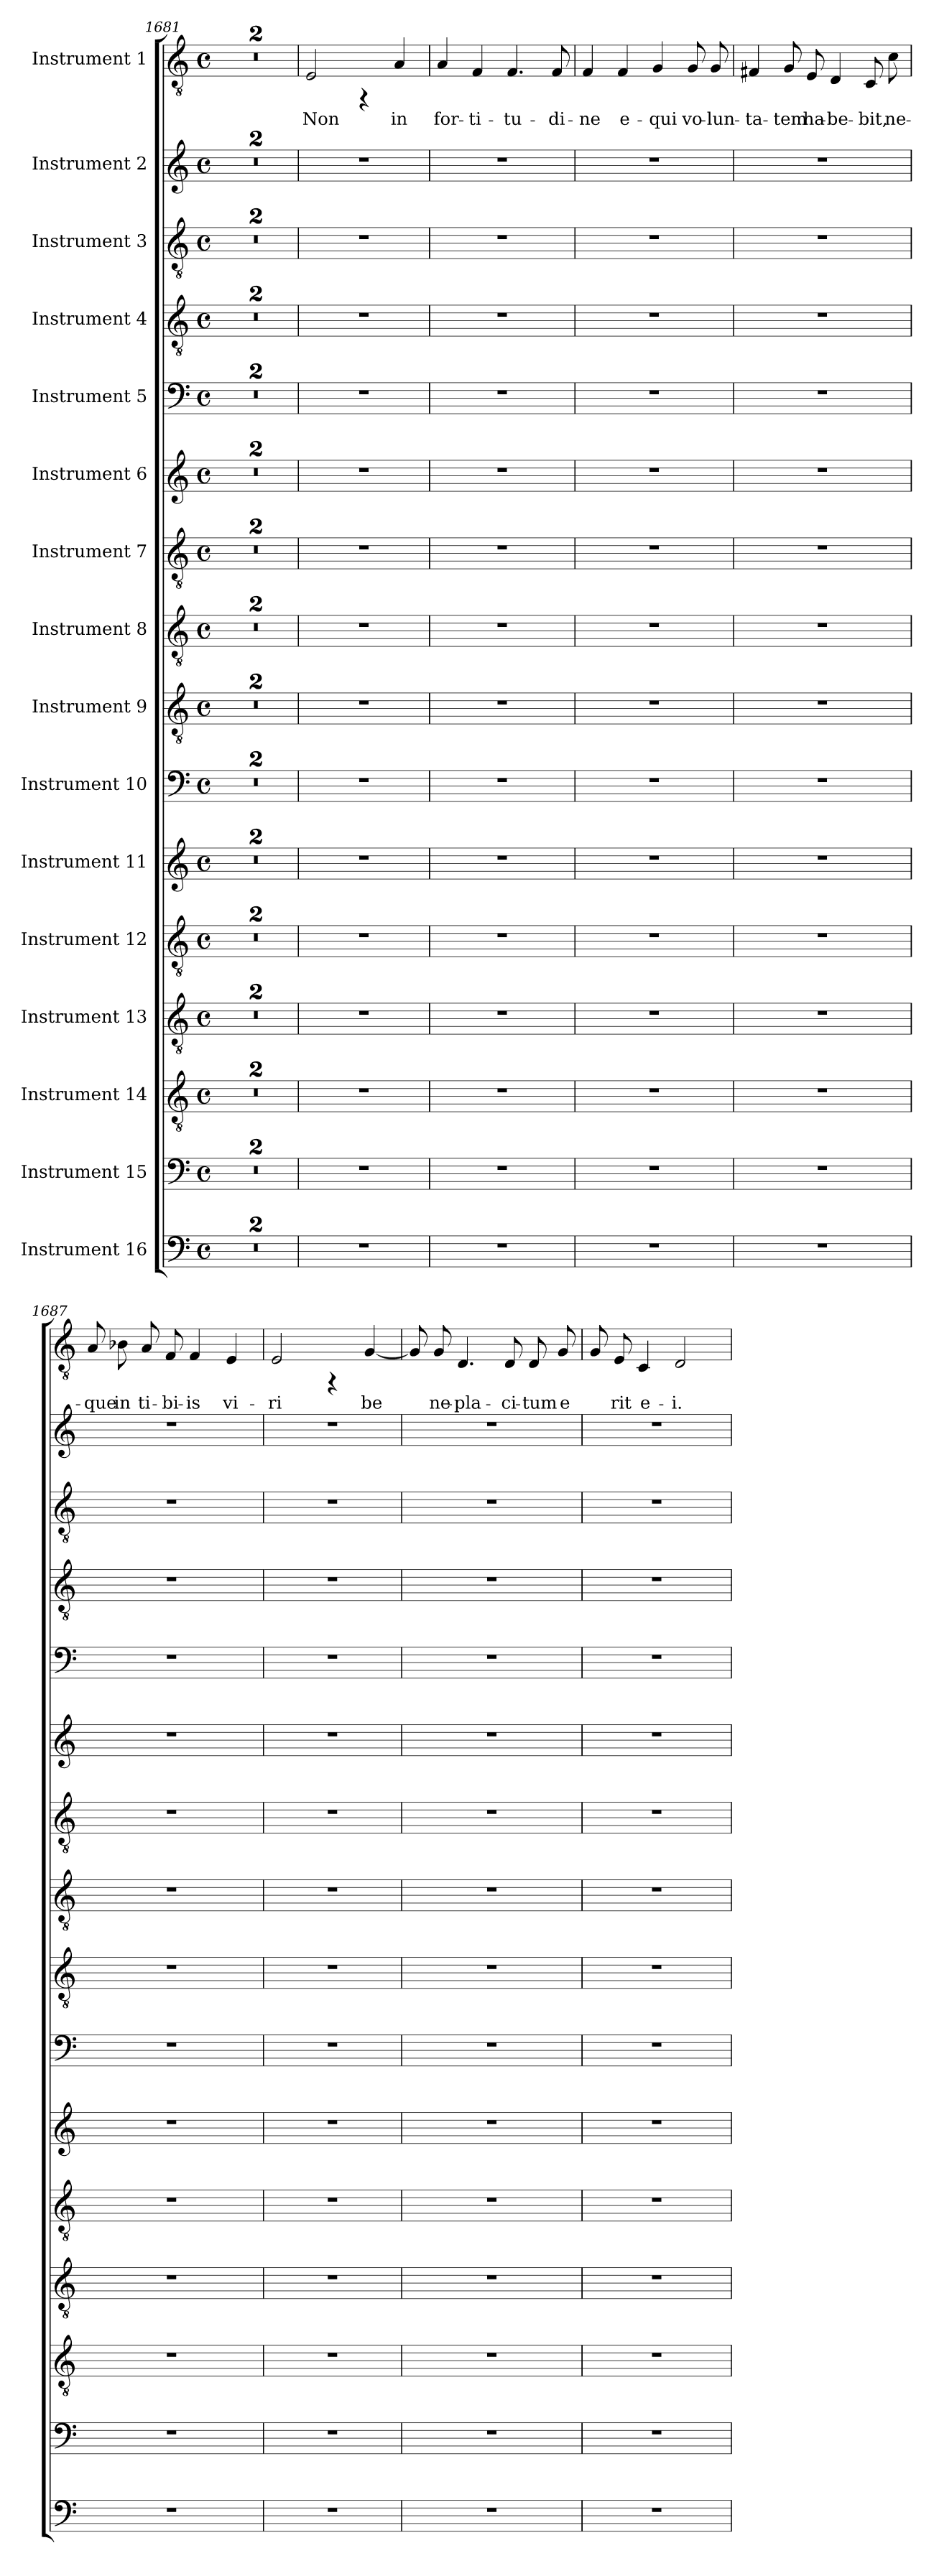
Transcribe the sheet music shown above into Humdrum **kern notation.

**kern	**kern	**kern	**kern	**kern	**kern	**kern	**kern	**kern	**kern	**kern	**kern	**kern	**kern	**kern	**kern	**text
*part16	*part15	*part14	*part13	*part12	*part11	*part10	*part9	*part8	*part7	*part6	*part5	*part4	*part3	*part2	*part1	*part1
*staff16	*staff15	*staff14	*staff13	*staff12	*staff11	*staff10	*staff9	*staff8	*staff7	*staff6	*staff5	*staff4	*staff3	*staff2	*staff1	*staff1
*I"Instrument 16	*I"Instrument 15	*I"Instrument 14	*I"Instrument 13	*I"Instrument 12	*I"Instrument 11	*I"Instrument 10	*I"Instrument 9	*I"Instrument 8	*I"Instrument 7	*I"Instrument 6	*I"Instrument 5	*I"Instrument 4	*I"Instrument 3	*I"Instrument 2	*I"Instrument 1	*
*clefF4	*clefF4	*clefGv2	*clefGv2	*clefGv2	*clefG2	*clefF4	*clefGv2	*clefGv2	*clefGv2	*clefG2	*clefF4	*clefGv2	*clefGv2	*clefG2	*clefGv2	*
*k[]	*k[]	*k[]	*k[]	*k[]	*k[]	*k[]	*k[]	*k[]	*k[]	*k[]	*k[]	*k[]	*k[]	*k[]	*k[]	*
*C:	*C:	*C:	*C:	*C:	*C:	*C:	*C:	*C:	*C:	*C:	*C:	*C:	*C:	*C:	*C:	*
*M4/4	*M4/4	*M4/4	*M4/4	*M4/4	*M4/4	*M4/4	*M4/4	*M4/4	*M4/4	*M4/4	*M4/4	*M4/4	*M4/4	*M4/4	*M4/4	*
*met(c)	*met(c)	*met(c)	*met(c)	*met(c)	*met(c)	*met(c)	*met(c)	*met(c)	*met(c)	*met(c)	*met(c)	*met(c)	*met(c)	*met(c)	*met(c)	*
=1681	=1681	=1681	=1681	=1681	=1681	=1681	=1681	=1681	=1681	=1681	=1681	=1681	=1681	=1681	=1681	=1681
1r	1r	1r	1r	1r	1r	1r	1r	1r	1r	1r	1r	1r	1r	1r	1r	.
=1682	=1682	=1682	=1682	=1682	=1682	=1682	=1682	=1682	=1682	=1682	=1682	=1682	=1682	=1682	=1682	=1682
1r	1r	1r	1r	1r	1r	1r	1r	1r	1r	1r	1r	1r	1r	1r	1r	.
=1683	=1683	=1683	=1683	=1683	=1683	=1683	=1683	=1683	=1683	=1683	=1683	=1683	=1683	=1683	=1683	=1683
!	!	!	!	!	!	!	!	!	!	!	!	!	!	!	!	!LO:LY:b:cj
1r	1r	1r	1r	1r	1r	1r	1r	1r	1r	1r	1r	1r	1r	1r	2E/	Non
.	.	.	.	.	.	.	.	.	.	.	.	.	.	.	4rFF	.
!	!	!	!	!	!	!	!	!	!	!	!	!	!	!	!	!LO:LY:b:cj
.	.	.	.	.	.	.	.	.	.	.	.	.	.	.	4A/	in
=1684	=1684	=1684	=1684	=1684	=1684	=1684	=1684	=1684	=1684	=1684	=1684	=1684	=1684	=1684	=1684	=1684
!	!	!	!	!	!	!	!	!	!	!	!	!	!	!	!	!LO:LY:b:cj
1r	1r	1r	1r	1r	1r	1r	1r	1r	1r	1r	1r	1r	1r	1r	4A/	for-
!	!	!	!	!	!	!	!	!	!	!	!	!	!	!	!	!LO:LY:b:cj
.	.	.	.	.	.	.	.	.	.	.	.	.	.	.	4F/	-ti-
!	!	!	!	!	!	!	!	!	!	!	!	!	!	!	!	!LO:LY:b:cj
.	.	.	.	.	.	.	.	.	.	.	.	.	.	.	4.F/	-tu-
!	!	!	!	!	!	!	!	!	!	!	!	!	!	!	!	!LO:LY:b:cj
.	.	.	.	.	.	.	.	.	.	.	.	.	.	.	8F/	-di-
!!LO:LB:g=z
=1685	=1685	=1685	=1685	=1685	=1685	=1685	=1685	=1685	=1685	=1685	=1685	=1685	=1685	=1685	=1685	=1685
!	!	!	!	!	!	!	!	!	!	!	!	!	!	!	!	!LO:LY:b:cj
1r	1r	1r	1r	1r	1r	1r	1r	1r	1r	1r	1r	1r	1r	1r	4F/	-ne
!	!	!	!	!	!	!	!	!	!	!	!	!	!	!	!	!LO:LY:b:cj
.	.	.	.	.	.	.	.	.	.	.	.	.	.	.	4F/	e-
!	!	!	!	!	!	!	!	!	!	!	!	!	!	!	!	!LO:LY:b:cj
.	.	.	.	.	.	.	.	.	.	.	.	.	.	.	4G/	-qui
!	!	!	!	!	!	!	!	!	!	!	!	!	!	!	!	!LO:LY:b:cj
.	.	.	.	.	.	.	.	.	.	.	.	.	.	.	8G/	vo-
!	!	!	!	!	!	!	!	!	!	!	!	!	!	!	!	!LO:LY:b:cj
.	.	.	.	.	.	.	.	.	.	.	.	.	.	.	8G/	-lun-
=1686	=1686	=1686	=1686	=1686	=1686	=1686	=1686	=1686	=1686	=1686	=1686	=1686	=1686	=1686	=1686	=1686
!	!	!	!	!	!	!	!	!	!	!	!	!	!	!	!	!LO:LY:b:cj
1r	1r	1r	1r	1r	1r	1r	1r	1r	1r	1r	1r	1r	1r	1r	4F#X/	-ta-
!	!	!	!	!	!	!	!	!	!	!	!	!	!	!	!	!LO:LY:b:cj
.	.	.	.	.	.	.	.	.	.	.	.	.	.	.	8G/	-tem
!	!	!	!	!	!	!	!	!	!	!	!	!	!	!	!	!LO:LY:b:cj
.	.	.	.	.	.	.	.	.	.	.	.	.	.	.	8E/	ha-
!	!	!	!	!	!	!	!	!	!	!	!	!	!	!	!	!LO:LY:b:cj
.	.	.	.	.	.	.	.	.	.	.	.	.	.	.	4D/	-be-
!	!	!	!	!	!	!	!	!	!	!	!	!	!	!	!	!LO:LY:b:cj
.	.	.	.	.	.	.	.	.	.	.	.	.	.	.	8C/	-bit,
!	!	!	!	!	!	!	!	!	!	!	!	!	!	!	!	!LO:LY:b:cj
.	.	.	.	.	.	.	.	.	.	.	.	.	.	.	8c\	ne-
=1687	=1687	=1687	=1687	=1687	=1687	=1687	=1687	=1687	=1687	=1687	=1687	=1687	=1687	=1687	=1687	=1687
!	!	!	!	!	!	!	!	!	!	!	!	!	!	!	!	!LO:LY:b:cj
1r	1r	1r	1r	1r	1r	1r	1r	1r	1r	1r	1r	1r	1r	1r	8A/	-que
!	!	!	!	!	!	!	!	!	!	!	!	!	!	!	!	!LO:LY:b:cj
.	.	.	.	.	.	.	.	.	.	.	.	.	.	.	8B-X\	in
!	!	!	!	!	!	!	!	!	!	!	!	!	!	!	!	!LO:LY:b:cj
.	.	.	.	.	.	.	.	.	.	.	.	.	.	.	8A/	ti-
!	!	!	!	!	!	!	!	!	!	!	!	!	!	!	!	!LO:LY:b:cj
.	.	.	.	.	.	.	.	.	.	.	.	.	.	.	8F/	-bi-
!	!	!	!	!	!	!	!	!	!	!	!	!	!	!	!	!LO:LY:b:cj
.	.	.	.	.	.	.	.	.	.	.	.	.	.	.	4F/	-is
!	!	!	!	!	!	!	!	!	!	!	!	!	!	!	!	!LO:LY:b:cj
.	.	.	.	.	.	.	.	.	.	.	.	.	.	.	4E/	vi-
=1688	=1688	=1688	=1688	=1688	=1688	=1688	=1688	=1688	=1688	=1688	=1688	=1688	=1688	=1688	=1688	=1688
!	!	!	!	!	!	!	!	!	!	!	!	!	!	!	!	!LO:LY:b:cj
1r	1r	1r	1r	1r	1r	1r	1r	1r	1r	1r	1r	1r	1r	1r	2E/	-ri
.	.	.	.	.	.	.	.	.	.	.	.	.	.	.	4rFF	.
!	!	!	!	!	!	!	!	!	!	!	!	!	!	!	!	!LO:LY:b:cj
.	.	.	.	.	.	.	.	.	.	.	.	.	.	.	[<4G/	be-
=1689	=1689	=1689	=1689	=1689	=1689	=1689	=1689	=1689	=1689	=1689	=1689	=1689	=1689	=1689	=1689	=1689
!	!	!	!	!	!	!	!	!	!	!	!	!	!	!	!	!LO:LY:b:cj
1r	1r	1r	1r	1r	1r	1r	1r	1r	1r	1r	1r	1r	1r	1r	8G/]	--
!	!	!	!	!	!	!	!	!	!	!	!	!	!	!	!	!LO:LY:b:cj
.	.	.	.	.	.	.	.	.	.	.	.	.	.	.	8G/	-ne-
!	!	!	!	!	!	!	!	!	!	!	!	!	!	!	!	!LO:LY:b:cj
.	.	.	.	.	.	.	.	.	.	.	.	.	.	.	4.D/	-pla-
!	!	!	!	!	!	!	!	!	!	!	!	!	!	!	!	!LO:LY:b:cj
.	.	.	.	.	.	.	.	.	.	.	.	.	.	.	8D/	-ci-
!	!	!	!	!	!	!	!	!	!	!	!	!	!	!	!	!LO:LY:b:cj
.	.	.	.	.	.	.	.	.	.	.	.	.	.	.	8D/	-tum
!	!	!	!	!	!	!	!	!	!	!	!	!	!	!	!	!LO:LY:b:cj
.	.	.	.	.	.	.	.	.	.	.	.	.	.	.	8G/	e-
!!LO:LB:g=z
=1690	=1690	=1690	=1690	=1690	=1690	=1690	=1690	=1690	=1690	=1690	=1690	=1690	=1690	=1690	=1690	=1690
!	!	!	!	!	!	!	!	!	!	!	!	!	!	!	!	!LO:LY:b:cj
1r	1r	1r	1r	1r	1r	1r	1r	1r	1r	1r	1r	1r	1r	1r	8G/	--
!	!	!	!	!	!	!	!	!	!	!	!	!	!	!	!	!LO:LY:b:cj
.	.	.	.	.	.	.	.	.	.	.	.	.	.	.	8E/	-rit
!	!	!	!	!	!	!	!	!	!	!	!	!	!	!	!	!LO:LY:b:cj
.	.	.	.	.	.	.	.	.	.	.	.	.	.	.	4C/	e-
!	!	!	!	!	!	!	!	!	!	!	!	!	!	!	!	!LO:LY:b:cj
.	.	.	.	.	.	.	.	.	.	.	.	.	.	.	2D/	-i.
=	=	=	=	=	=	=	=	=	=	=	=	=	=	=	=	=
*-	*-	*-	*-	*-	*-	*-	*-	*-	*-	*-	*-	*-	*-	*-	*-	*-
